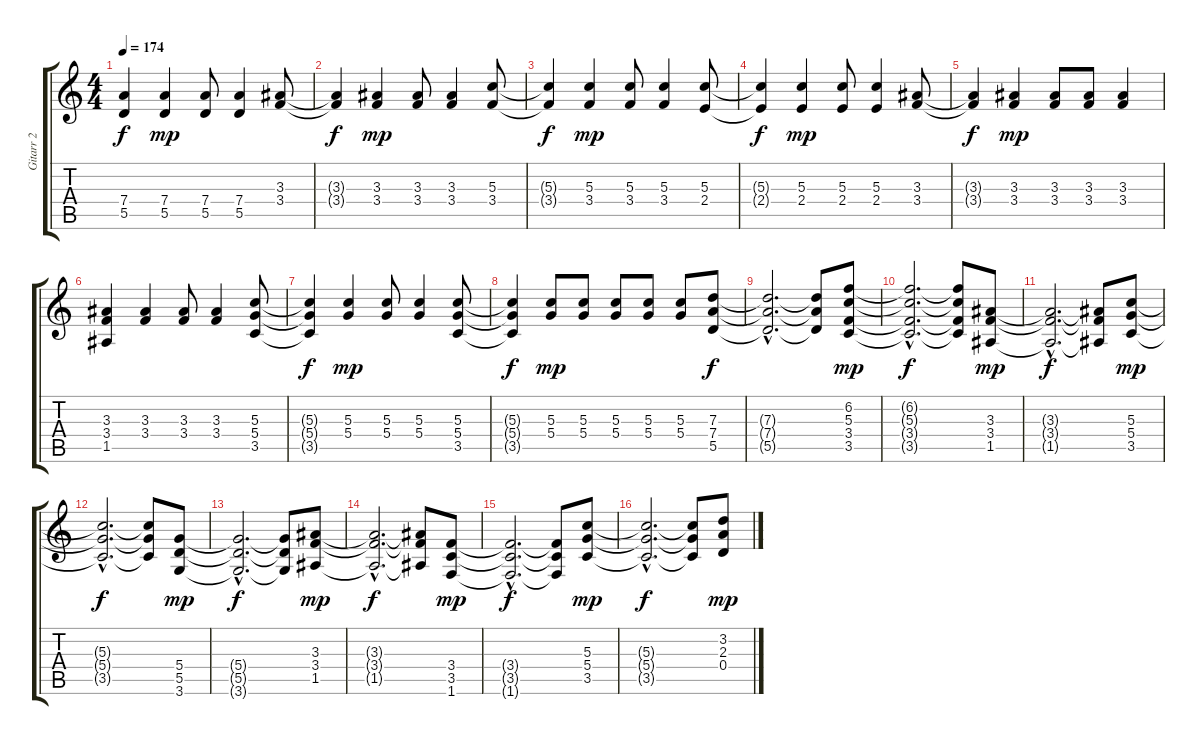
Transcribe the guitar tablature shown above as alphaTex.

\track ("Gitarr 2" "Gitarr 2") {instrument distortionguitar}
\staff {score tabs}
\tuning (E4 B3 G3 D3 A2 E2) {hide}
\ts (4 4)
\tempo 174
\clef g2
\ks c
(7.4{t} 5.5{t}).4{dy f} (7.4 5.5).4{dy mp} (7.4 5.5).8 (7.4 5.5).4 (3.3 3.4).8 |
(3.3{t} 3.4{t}).4{dy f} (3.3 3.4).4{dy mp} (3.3 3.4).8 (3.3 3.4).4 (5.3 3.4).8 |
(5.3{t} 3.4{t}).4{dy f} (5.3 3.4).4{dy mp} (5.3 3.4).8 (5.3 3.4).4 (5.3 2.4).8 |
(5.3{t} 2.4{t}).4{dy f} (5.3 2.4).4{dy mp} (5.3 2.4).8 (5.3 2.4).4 (3.3 3.4).8 |
(3.3{t} 3.4{t}).4{dy f} (3.3 3.4).4{dy mp} (3.3 3.4).8 (3.3 3.4).8 (3.3 3.4).4 |
(3.3 3.4 1.5).4 (3.3 3.4).4 (3.3 3.4).8 (3.3 3.4).4 (5.3 5.4 3.5).8 |
(5.3{t} 5.4{t} 3.5{t}).4{dy f} (5.3 5.4).4{dy mp} (5.3 5.4).8 (5.3 5.4).4 (5.3 5.4 3.5).8 |
(5.3{t} 5.4{t} 3.5{t}).4{dy f} (5.3 5.4).8{dy mp} (5.3 5.4).8 (5.3 5.4).8 (5.3 5.4).8 (5.3 5.4).8 (7.3 7.4 5.5).8{dy f} |
(7.3{hac t} 7.4{hac t} 5.5{hac t}).2{d} (7.3{t} 7.4{t} 5.5{t}).8 (6.2 5.3 3.4 3.5).8{dy mp} |
(6.2{hac t} 5.3{hac t} 3.4{hac t} 3.5{hac t}).2{d dy f} (6.2{t} 5.3{t} 3.4{t} 3.5{t}).8 (3.3 3.4 1.5).8{dy mp} |
(3.3{hac t} 3.4{hac t} 1.5{hac t}).2{d dy f} (3.3{t} 3.4{t} 1.5{t}).8 (5.3 5.4 3.5).8{dy mp} |
(5.3{hac t} 5.4{hac t} 3.5{hac t}).2{d dy f} (5.3{t} 5.4{t} 3.5{t}).8 (5.4 5.5 3.6).8{dy mp} |
(5.4{hac t} 5.5{hac t} 3.6{hac t}).2{d dy f} (5.4{t} 5.5{t} 3.6{t}).8 (3.3 3.4 1.5).8{dy mp} |
(3.3{hac t} 3.4{hac t} 1.5{hac t}).2{d dy f} (3.3{t} 3.4{t} 1.5{t}).8 (3.4 3.5 1.6).8{dy mp} |
(3.4{hac t} 3.5{hac t} 1.6{hac t}).2{d dy f} (3.4{t} 3.5{t} 1.6{t}).8 (5.3 5.4 3.5).8{dy mp} |
(5.3{hac t} 5.4{hac t} 3.5{hac t}).2{d dy f} (5.3{t} 5.4{t} 3.5{t}).8 (3.2 2.3 0.4).8{dy mp}
